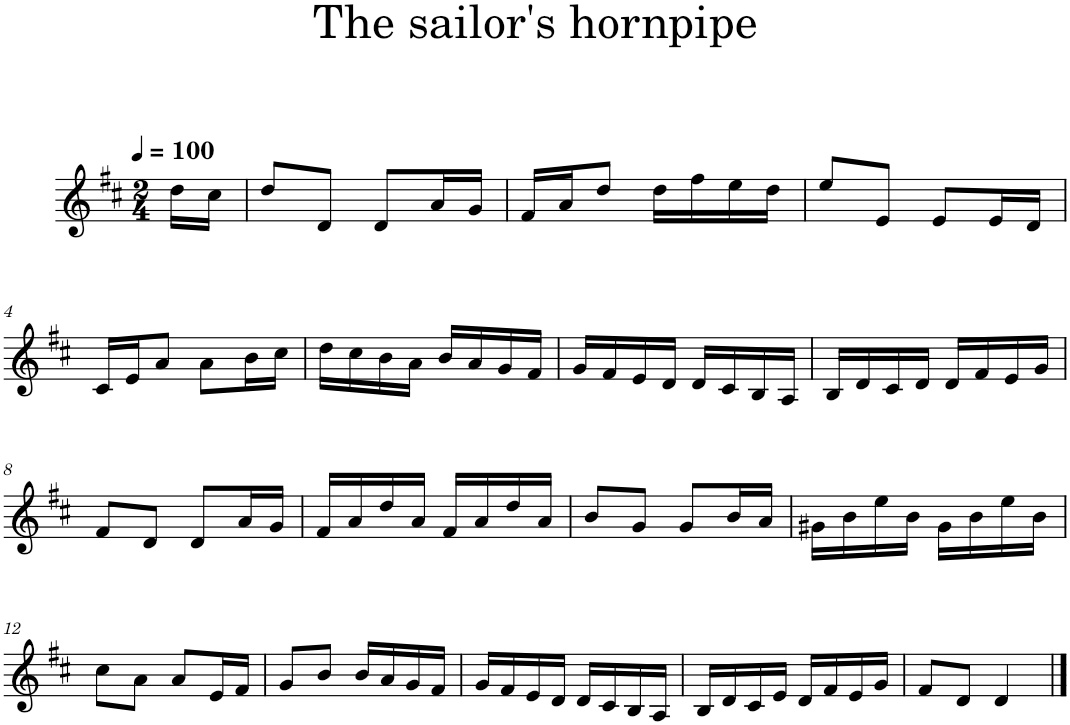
**kern
*part1
*staff1
*I"Flute
*I'Fl.
*clefG2
*k[f#c#]
*M2/4
*MM100
=
16dd\LL
16cc#\JJ
=1
8dd/L
8d/J
8d/L
16a/L
16g/JJ
=2
16f#/LL
16a/J
8dd/J
16dd\LL
16ff#\
16ee\
16dd\JJ
=3
8ee/L
8e/J
8e/L
16e/L
16d/JJ
!!LO:LB:g=z
=4
16c#/LL
16e/J
8a/J
8a\L
16b\L
16cc#\JJ
=5
16dd\LL
16cc#\
16b\
16a\JJ
16b/LL
16a/
16g/
16f#/JJ
=6
16g/LL
16f#/
16e/
16d/JJ
16d/LL
16c#/
16B/
16A/JJ
=7
16B/LL
16d/
16c#/
16d/JJ
16d/LL
16f#/
16e/
16g/JJ
!!LO:LB:g=z
=8
8f#/L
8d/J
8d/L
16a/L
16g/JJ
=9
16f#/LL
16a/
16dd/
16a/JJ
16f#/LL
16a/
16dd/
16a/JJ
=10
8b/L
8g/J
8g/L
16b/L
16a/JJ
=11
16g#X\LL
16b\
16ee\
16b\JJ
16g#\LL
16b\
16ee\
16b\JJ
!!LO:LB:g=z
=12
8cc#\L
8a\J
8a/L
16e/L
16f#/JJ
=13
8g/L
8b/J
16b/LL
16a/
16g/
16f#/JJ
=14
16g/LL
16f#/
16e/
16d/JJ
16d/LL
16c#/
16B/
16A/JJ
=15
16B/LL
16d/
16c#/
16e/JJ
16d/LL
16f#/
16e/
16g/JJ
=16
8f#/L
8d/J
4d/
==
*-
